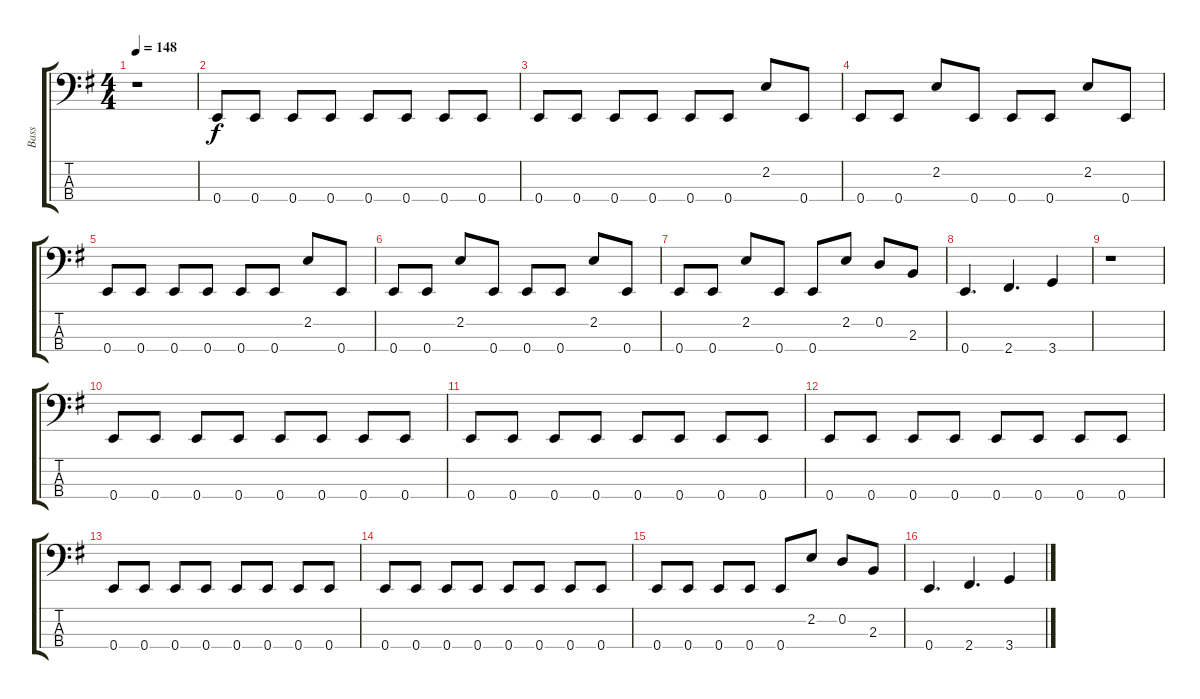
\track ("Bass" "Bass") {instrument electricbassfinger}
\staff {score tabs}
\tuning (G2 D2 A1 E1) {hide}
\ts (4 4)
\tempo 148
\clef f4
\ks eminor
r.1{dy f instrument electricbassfinger} |
0.4.8 0.4.8 0.4.8 0.4.8 0.4.8 0.4.8 0.4.8 0.4.8 |
0.4.8 0.4.8 0.4.8 0.4.8 0.4.8 0.4.8 2.2.8 0.4.8 |
0.4.8 0.4.8 2.2.8 0.4.8 0.4.8 0.4.8 2.2.8 0.4.8 |
0.4.8 0.4.8 0.4.8 0.4.8 0.4.8 0.4.8 2.2.8 0.4.8 |
0.4.8 0.4.8 2.2.8 0.4.8 0.4.8 0.4.8 2.2.8 0.4.8 |
0.4.8 0.4.8 2.2.8 0.4.8 0.4.8 2.2.8 0.2.8 2.3.8 |
0.4.4{d} 2.4.4{d} 3.4.4 |
r.1 |
0.4.8 0.4.8 0.4.8 0.4.8 0.4.8 0.4.8 0.4.8 0.4.8 |
0.4.8 0.4.8 0.4.8 0.4.8 0.4.8 0.4.8 0.4.8 0.4.8 |
0.4.8 0.4.8 0.4.8 0.4.8 0.4.8 0.4.8 0.4.8 0.4.8 |
0.4.8 0.4.8 0.4.8 0.4.8 0.4.8 0.4.8 0.4.8 0.4.8 |
0.4.8 0.4.8 0.4.8 0.4.8 0.4.8 0.4.8 0.4.8 0.4.8 |
0.4.8 0.4.8 0.4.8 0.4.8 0.4.8 2.2.8 0.2.8 2.3.8 |
0.4.4{d} 2.4.4{d} 3.4.4
